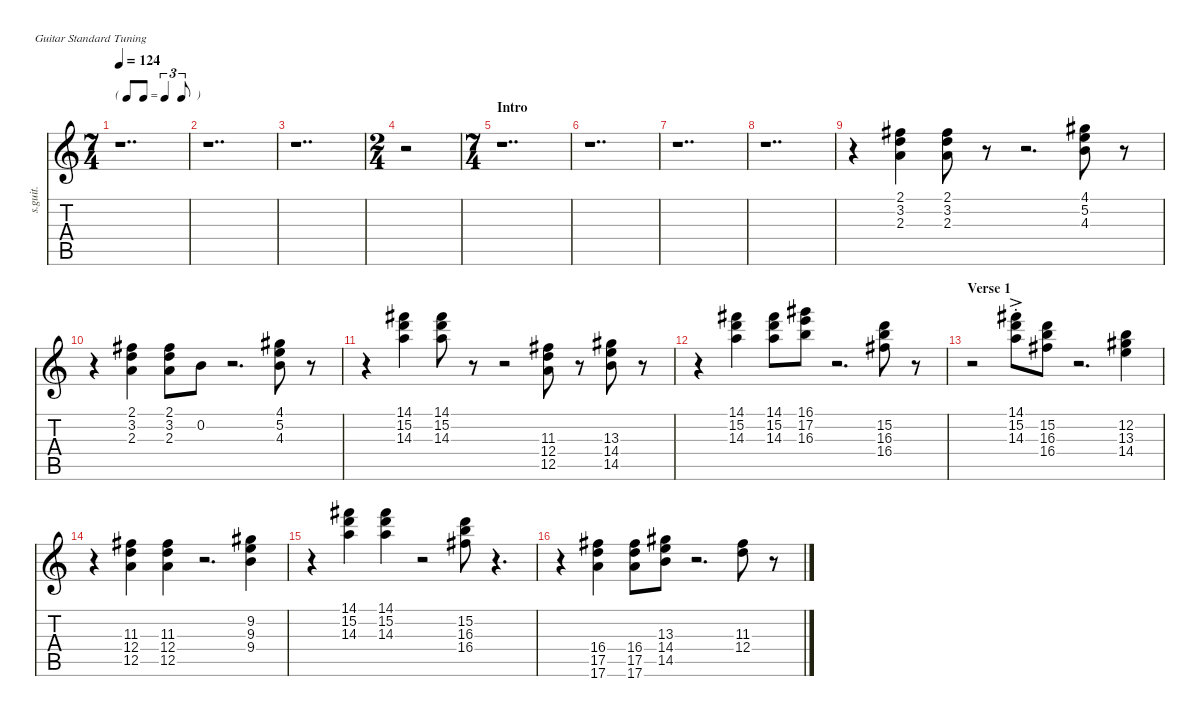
\defaultSystemsLayout 4
\hideDynamics
\bracketExtendMode nobrackets
\track ("Richard Wright | Wurlitzer EP-200 | Electric Piano" "s.guit.") {instrument electricpiano1}
\staff {score tabs}
\tuning (E4 B3 G3 D3 A2 E2)
\displaytranspose 12
\ts (7 4)
\beaming (8 2 2 2 2)
\tf triplet8th
\tempo 124
\clef g2
\ks c
r.1{dd dy ff instrument electricpiano1} |
r.1{dd} |
r.1{dd} |
\ts (2 4)
\beaming (8 2 2 2 2)
r.2 |
\ts (7 4)
\beaming (8 2 2 2 2)
\section ("" "Intro")
r.1{dd} |
r.1{dd} |
r.1{dd} |
r.1{dd} |
r.4 (2.1{acc #} 3.2 2.3).4 (2.1{acc #} 3.2 2.3).8{dy f} r.8 r.2{d} (4.1{acc #} 5.2 4.3).8 r.8 |
r.4 (2.1{acc #} 3.2 2.3).4{dy ff} (2.1{acc #} 3.2 2.3).8{dy f} 0.2.8{dy mf} r.2{d} (4.1{acc #} 5.2 4.3).8{dy f} r.8 |
r.4 (14.1{acc #} 15.2 14.3).4{dy ff} (14.1{acc #} 15.2 14.3).8{dy f} r.8 r.2 (11.3{acc #} 12.4 12.5).8{dy mf} r.8 (13.3{acc #} 14.4 14.5).8{dy f} r.8 |
r.4 (14.1{acc #} 15.2 14.3).4 (14.1{acc #} 15.2 14.3).8 (16.1{acc #} 17.2 16.3).8 r.2{d} (15.2 16.3 16.4{acc #}).8 r.8 |
\section ("" "Verse 1")
r.2 (14.1{ac st acc #} 15.2{ac st} 14.3{ac st}).8{dy pp} (15.2 16.3 16.4{acc #}).8{dy f} r.2{d} (12.2 13.3{acc #} 14.4).4{dy mf} |
r.4 (11.3{acc #} 12.4 12.5).4{dy f} (11.3{acc #} 12.4 12.5).4 r.2{d} (9.2{acc #} 9.3 9.4).4 |
r.4 (14.1{acc #} 15.2 14.3).4{dy ff} (14.1{acc #} 15.2 14.3).4{dy mp} r.2 (15.2 16.3 16.4{acc #}).8 r.4{d} |
r.4 (16.4{acc #} 17.5 17.6).4{dy f} (16.4{acc #} 17.5 17.6).8{dy mp} (13.3{acc #} 14.4 14.5).8{dy f} r.2{d} (11.3{acc #} 12.4).8 r.8
